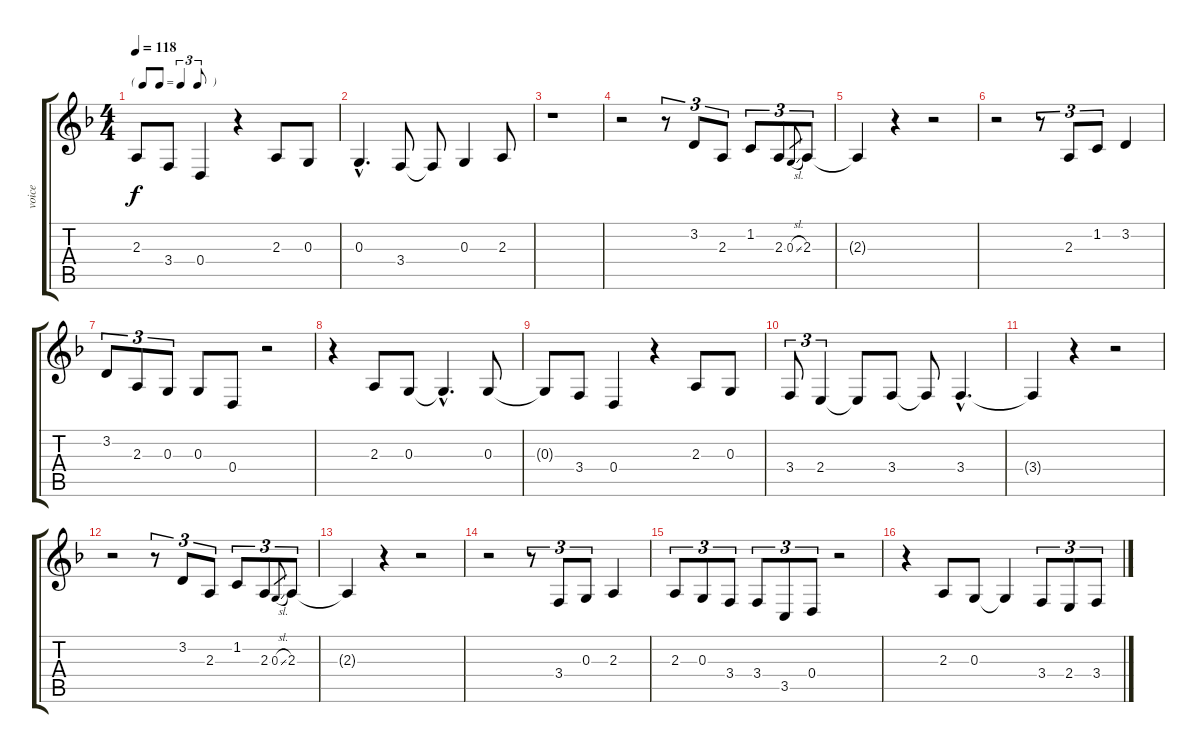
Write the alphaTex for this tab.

\track ("voice" "voice") {instrument lead6voice}
\staff {score tabs}
\tuning (E4 B3 G3 D3 A2 E2) {hide}
\ts (4 4)
\tf triplet8th
\tempo 118
\clef g2
\ks f
2.3{t}.8{dy f} 3.4.8 0.4.4 r.4 2.3.8 0.3.8 |
0.3{hac}.4{d} 3.4.8 3.4{t}.8 0.3.4 2.3.8 |
r.1 |
r.2 r.8{tu (3 2)} 3.2.8{tu (3 2)} 2.3.8{tu (3 2)} 1.2.8{tu (3 2)} 2.3.8{tu (3 2)} 0.3{sl}.8{gr} 2.3.8{tu (3 2)} |
2.3{t}.4 r.4 r.2 |
r.2 r.8{tu (3 2)} 2.3.8{tu (3 2)} 1.2.8{tu (3 2)} 3.2.4 |
3.2.8{tu (3 2)} 2.3.8{tu (3 2)} 0.3.8{tu (3 2)} 0.3.8 0.4.8 r.2 |
r.4 2.3.8 0.3.8 0.3{hac t}.4{d} 0.3.8 |
0.3{t}.8 3.4.8 0.4.4 r.4 2.3.8 0.3.8 |
3.4.8{tu (3 2)} 2.4.4{tu (3 2)} 2.4{t}.8 3.4.8 3.4{t}.8 3.4{hac}.4{d} |
3.4{t}.4 r.4 r.2 |
r.2 r.8{tu (3 2)} 3.2.8{tu (3 2)} 2.3.8{tu (3 2)} 1.2.8{tu (3 2)} 2.3.8{tu (3 2)} 0.3{sl}.8{gr} 2.3.8{tu (3 2)} |
2.3{t}.4 r.4 r.2 |
r.2 r.8{tu (3 2)} 3.4.8{tu (3 2)} 0.3.8{tu (3 2)} 2.3.4 |
2.3.8{tu (3 2)} 0.3.8{tu (3 2)} 3.4.8{tu (3 2)} 3.4.8{tu (3 2)} 3.5.8{tu (3 2)} 0.4.8{tu (3 2)} r.2 |
r.4 2.3.8 0.3.8 0.3{t}.4 3.4.8{tu (3 2)} 2.4.8{tu (3 2)} 3.4.8{tu (3 2)}
